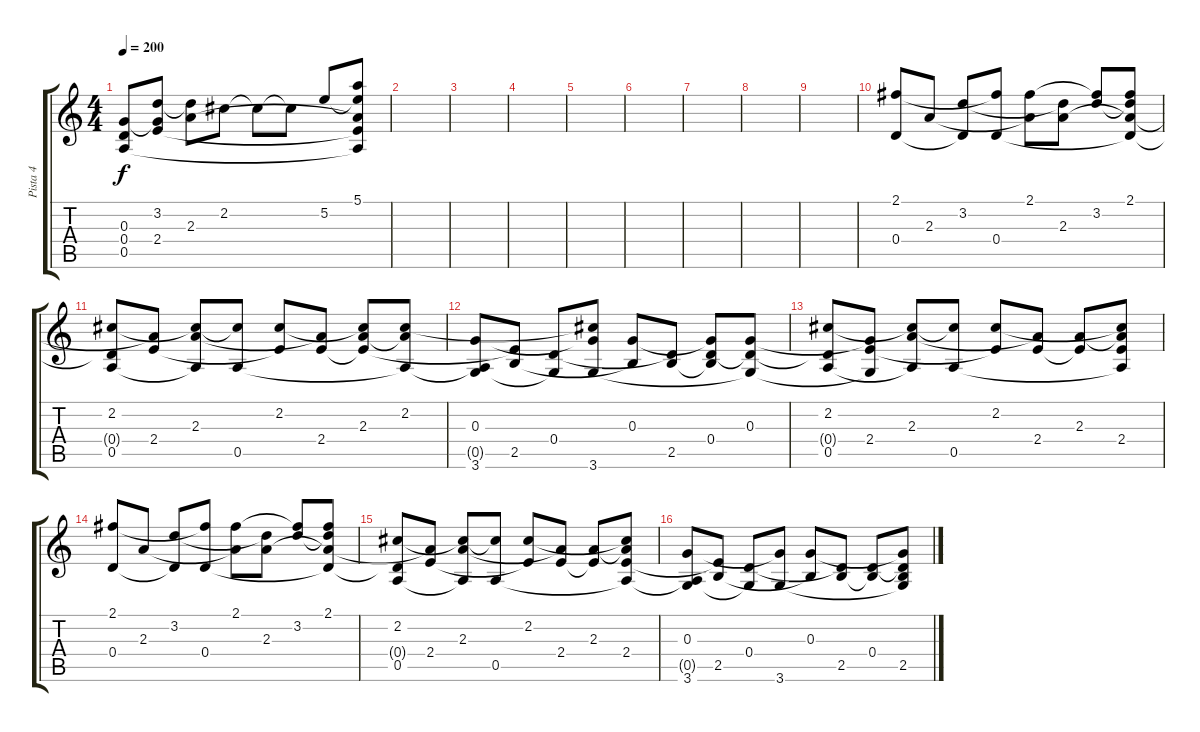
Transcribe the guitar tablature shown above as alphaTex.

\track ("Pista 4" "Pista 4") {instrument electricguitarmuted}
\staff {score tabs}
\tuning (E4 B3 G3 D3 A2 E2) {hide}
\ts (4 4)
\tempo 200
\clef g2
\ks c
(0.3{t} 0.4{t} 0.5).8{dy f} (3.2{t} 0.3{t} 2.4).8 (3.2{t} 2.3).8 2.2.8 2.2{t}.8 2.2{t}.8 5.2.8 (5.1{t} 5.2{t} 2.3{t} 2.4{t} 0.5{t}).8 |
|
|
|
|
|
|
|
|
(2.1 0.4).8 2.3.8 (3.2 0.4{t}).8 (2.1{t} 0.4).8 (2.1 2.3{t}).8 (3.2{t} 2.3).8 (2.1{t} 3.2).8 (2.1 3.2{t} 2.3{t} 0.4{t}).8 |
(2.2 0.4{t} 0.5).8 (2.3{t} 2.4).8 (2.2{t} 2.3 0.5{t}).8 (2.2{t} 0.5).8 (2.2 2.4{t}).8 (2.3{t} 2.4).8 (2.2{t} 2.3 2.4{t}).8 (2.2 2.3{t} 0.5{t}).8 |
(0.3 0.5{t} 3.6).8 (2.4{t} 2.5).8 (0.4 3.6{t}).8 (2.2{t} 0.3{t} 3.6).8 (0.3 2.5{t}).8 (0.4{t} 2.5).8 (0.3{t} 0.4 2.5{t}).8 (0.3 0.4{t} 3.6{t}).8 |
(2.2 0.4{t} 0.5).8 (0.3{t} 2.4 3.6{t}).8 (2.2{t} 2.3 0.5{t}).8 (2.2{t} 0.5).8 (2.2 2.4{t}).8 (2.3{t} 2.4).8 (2.3 2.4{t}).8 (2.2{t} 2.3{t} 2.4 0.5{t}).8 |
(2.1 0.4).8 2.3.8 (3.2 0.4{t}).8 (2.1{t} 0.4).8 (2.1 2.3{t}).8 (3.2{t} 2.3).8 (2.1{t} 3.2).8 (2.1 3.2{t} 2.3{t} 0.4{t}).8 |
(2.2 0.4{t} 0.5).8 (2.3{t} 2.4).8 (2.2{t} 2.3 0.5{t}).8 (2.2{t} 0.5).8 (2.2 2.4{t}).8 (2.3{t} 2.4).8 (2.3 2.4{t}).8 (2.2{t} 2.3{t} 2.4 0.5{t}).8 |
(0.3 0.5{t} 3.6).8 (2.4{t} 2.5).8 (0.4 3.6{t}).8 (0.3{t} 3.6).8 (0.3 2.5{t}).8 (0.4{t} 2.5).8 (0.4 2.5{t}).8 (0.3{t} 0.4{t} 2.5 3.6{t}).8
